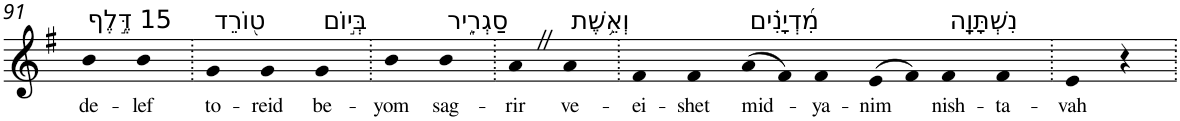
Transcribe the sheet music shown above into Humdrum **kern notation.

**kern	**text
*part1	*part1
*staff1	*staff1
*I"Piano	*
*I'Pno	*
!!LO:PB:g=z
*clefG2	*
*k[f#]	*
*G:	*
=91	=91
!LO:TX:a:t=15 דֶּ֣לֶף	!
!	!LO:LY:b
4b	de-
!	!LO:LY:b
4b	-lef
=92.	=92.
!LO:TX:a:t=ט֭וֹרֵד	!
!	!LO:LY:b
4g	to-
!	!LO:LY:b
4g	-reid
!LO:TX:a:t=בְּי֣וֹם	!
!	!LO:LY:b
4g	be-
=93.	=93.
!	!LO:LY:b
4b	-yom
!LO:TX:a:t=סַגְרִ֑יר	!
!	!LO:LY:b
4b	sag-
=94.	=94.
!	!LO:LY:b
4aZ	-rir
!LO:TX:a:t=וְאֵ֥שֶׁת	!
!	!LO:LY:b
4a	ve-
=95.	=95.
!	!LO:LY:b
4f#	-ei-
!	!LO:LY:b
4f#	-shet
!LO:TX:a:t=מִ֝דְיָנִ֗ים	!
!	!LO:LY:b
(>8a	mid-
8f#)	.
!	!LO:LY:b
4f#	-ya-
!	!LO:LY:b
(>8e	-nim
8f#)	.
!LO:TX:a:t=נִשְׁתָּוָֽה	!
!	!LO:LY:b
4f#	nish-
!	!LO:LY:b
4f#	-ta-
=96.	=96.
!	!LO:LY:b
4e	-vah
4r	.
=.	=.
*-	*-
